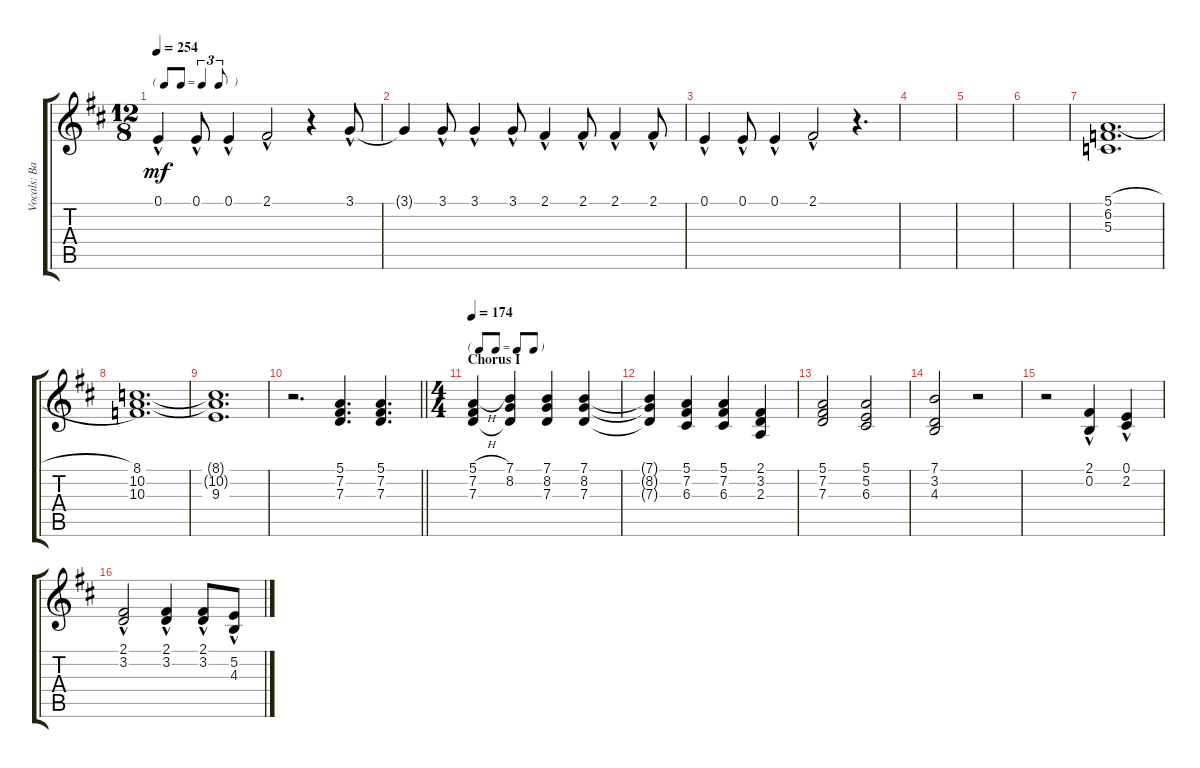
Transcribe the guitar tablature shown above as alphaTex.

\track ("Vocals: Backing" "Vocals: Ba") {instrument choiraahs}
\staff {score tabs}
\tuning (E4 B3 G3 D3 A2 E2) {hide}
\ts (12 8)
\tf triplet8th
\tempo 254
\clef g2
\ks d
0.1{hac}.4{dy mf} 0.1{hac}.8 0.1{hac}.4 2.1{hac}.2 r.4 3.1{hac}.8 |
3.1{t}.4 3.1{hac}.8 3.1{hac}.4 3.1{hac}.8 2.1{hac}.4 2.1{hac}.8 2.1{hac}.4 2.1{hac}.8 |
0.1{hac}.4 0.1{hac}.8 0.1{hac}.4 2.1{hac}.2 r.4{d} |
|
|
|
(5.1{h} 6.2 5.3).1{d} |
(8.1 10.2 10.3).1{d} |
(8.1{t} 10.2{t} 9.3).1{d} |
\barLineRight lightlight
r.2{d} (5.1 7.2 7.3).4{d} (5.1 7.2 7.3).4{d} |
\ts (4 4)
\tf none
\section ("" "Chorus I")
\tempo 174
(5.1{h} 7.2 7.3).4 (7.1 8.2 7.3{t}).4 (7.1 8.2 7.3).4 (7.1 8.2 7.3).4 |
(7.1{t} 8.2{t} 7.3{t}).4 (5.1 7.2 6.3).4 (5.1 7.2 6.3).4 (2.1 3.2 2.3).4 |
(5.1 7.2 7.3).2 (5.1 5.2 6.3).2 |
(7.1 3.2 4.3).2 r.2 |
r.2 (2.1{hac} 0.2).4 (0.1{hac} 2.2).4 |
(2.1{hac} 3.2).2 (2.1{hac} 3.2).4 (2.1{hac} 3.2).8 (5.2{h hac} 4.3).8
